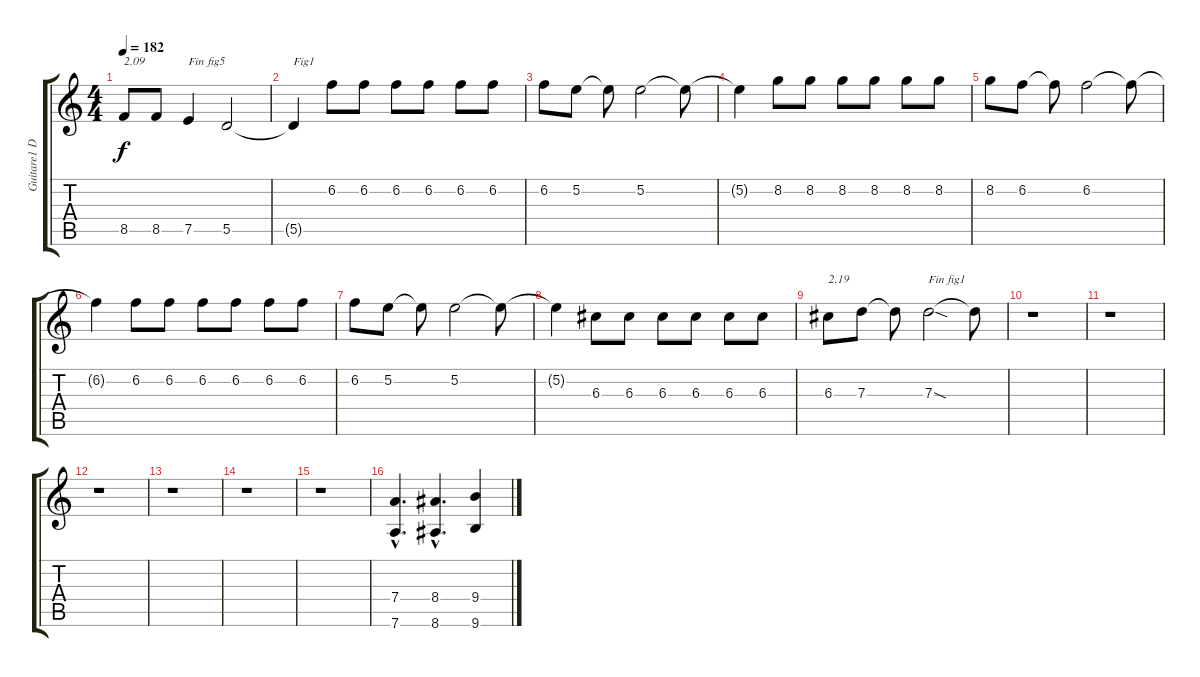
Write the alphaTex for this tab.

\track ("Guitare1 Dr-D" "Guitare1 D") {instrument overdrivenguitar}
\staff {score tabs}
\tuning (E4 B3 G3 D3 A2 D2) {hide}
\ts (4 4)
\tempo 182
\clef g2
\ks c
8.5.8{txt "2.09" dy f} 8.5.8 7.5.4{txt "Fin fig5"} 5.5.2 |
5.5{t}.4{txt "Fig1"} 6.2.8 6.2.8 6.2.8 6.2.8 6.2.8 6.2.8 |
6.2.8 5.2.8 5.2{t}.8 5.2.2 5.2{t}.8 |
5.2{t}.4 8.2.8 8.2.8 8.2.8 8.2.8 8.2.8 8.2.8 |
8.2.8 6.2.8 6.2{t}.8 6.2.2 6.2{t}.8 |
6.2{t}.4 6.2.8 6.2.8 6.2.8 6.2.8 6.2.8 6.2.8 |
6.2.8 5.2.8 5.2{t}.8 5.2.2 5.2{t}.8 |
5.2{t}.4 6.3.8 6.3.8 6.3.8 6.3.8 6.3.8 6.3.8 |
6.3.8{txt "2.19"} 7.3.8 7.3{t}.8 7.3{sod}.2{txt "Fin fig1"} 7.3{t}.8 |
r.1 |
r.1 |
r.1 |
r.1 |
r.1 |
r.1 |
(7.4{hac} 7.6{hac}).4{d} (8.4{hac} 8.6{hac}).4{d} (9.4 9.6).4
